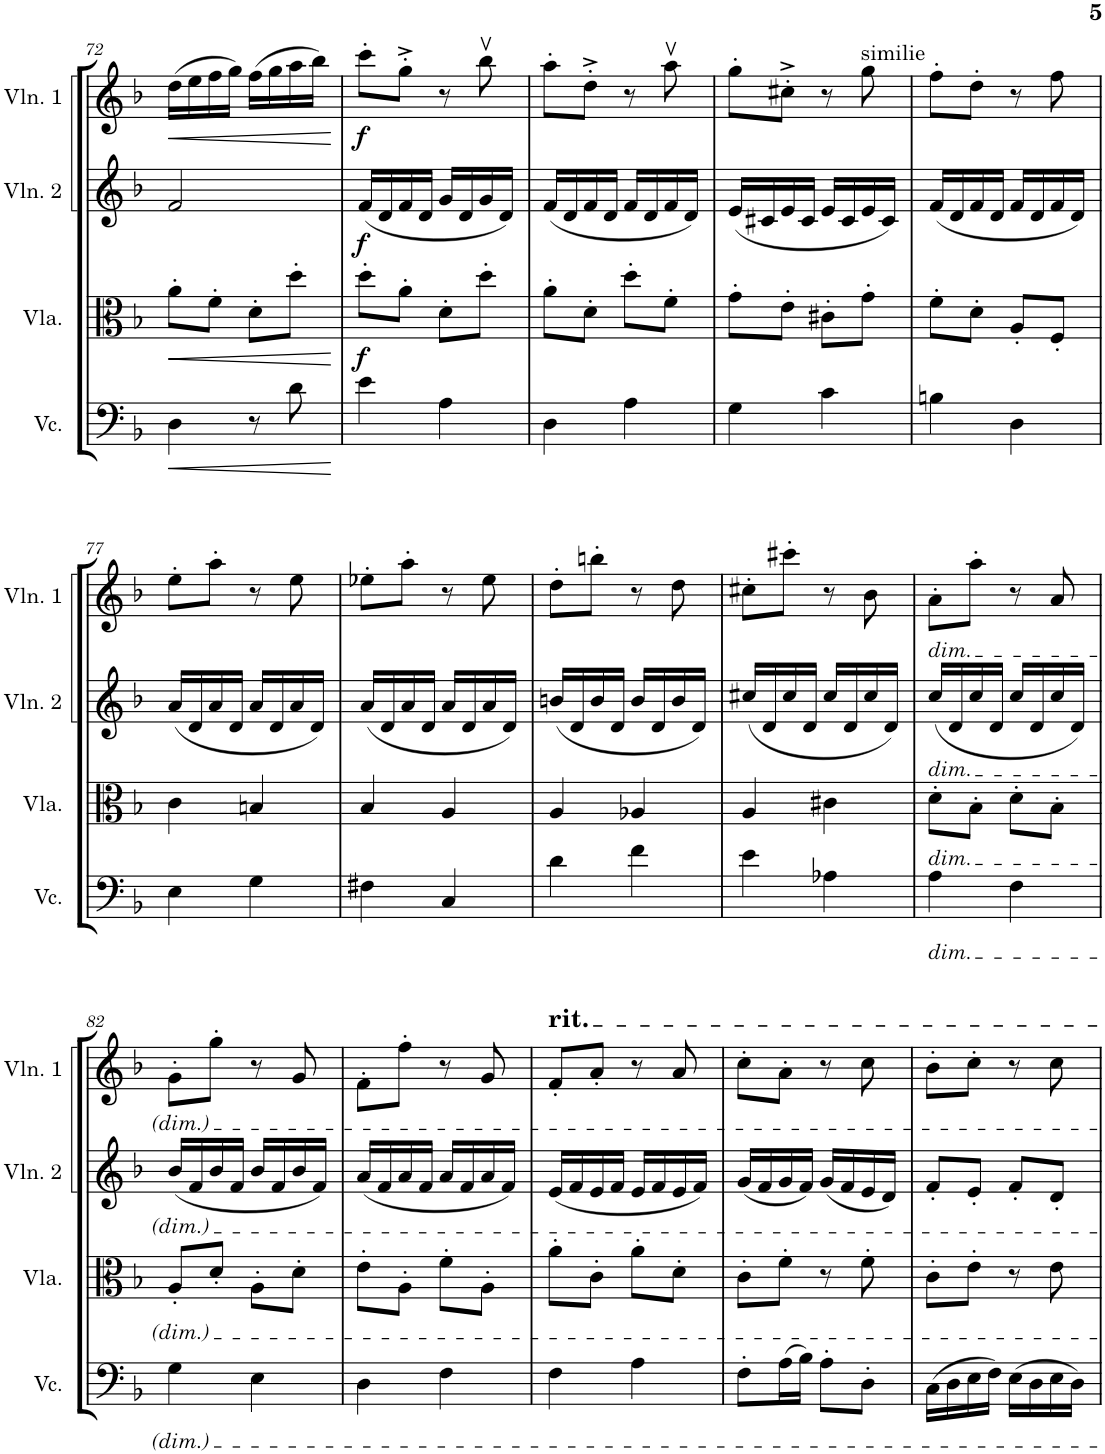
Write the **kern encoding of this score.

**kern	**dynam	**kern	**dynam	**kern	**dynam	**kern	**dynam
*part4	*part4	*part3	*part3	*part2	*part2	*part1	*part1
*staff4	*staff4	*staff3	*staff3	*staff2	*staff2	*staff1	*staff1
*I"Violoncello	*	*I"Viola	*	*I"Violin 2	*	*I"Violin 1	*
*I'Vc.	*	*I'Vla.	*	*I'Vln. 2	*	*I'Vln. 1	*
!!LO:PB:g=z
*clefF4	*	*clefC3	*	*clefG2	*	*clefG2	*
*k[b-]	*	*k[b-]	*	*k[b-]	*	*k[b-]	*
*M2/4	*	*M2/4	*	*M2/4	*	*M2/4	*
=72	=72	=72	=72	=72	=72	=72	=72
!	!LO:HP:b	!	!LO:HP:b	!	!	!	!LO:HP:b
4D\	<	8a'\L	<	2f/	.	(16dd\LL	<
.	.	.	.	.	.	16ee\	.
.	.	8f'\J	.	.	.	16ff\	.
.	.	.	.	.	.	16gg\JJ)	.
8r	.	8d'\L	.	.	.	(16ff\LL	.
.	.	.	.	.	.	16gg\	.
8d\	.	8dd'\J	.	.	.	16aa\	.
.	.	.	.	.	.	16bb-\JJ)	.
.	[	.	[	.	.	.	[
=73	=73	=73	=73	=73	=73	=73	=73
!	!	!	!LO:DY:b	!	!LO:DY:b	!	!LO:DY:b
4e\	.	8dd'\L	f	(16f/LL	f	8ccc'\L	f
.	.	.	.	16d/	.	.	.
.	.	8a'\J	.	16f/	.	8gg'^\J	.
.	.	.	.	16d/JJ	.	.	.
4A\	.	8d'\L	.	16g/LL	.	8r	.
.	.	.	.	16d/	.	.	.
.	.	8dd'\J	.	16g/	.	8bb-v\	.
.	.	.	.	16d/JJ)	.	.	.
=74	=74	=74	=74	=74	=74	=74	=74
4D\	.	8a'\L	.	(16f/LL	.	8aa'\L	.
.	.	.	.	16d/	.	.	.
.	.	8d'\J	.	16f/	.	8dd'^\J	.
.	.	.	.	16d/JJ	.	.	.
4A\	.	8dd'\L	.	16f/LL	.	8r	.
.	.	.	.	16d/	.	.	.
.	.	8f'\J	.	16f/	.	8aav\	.
.	.	.	.	16d/JJ)	.	.	.
=75	=75	=75	=75	=75	=75	=75	=75
4G\	.	8g'\L	.	(16e/LL	.	8gg'\L	.
.	.	.	.	16c#X/	.	.	.
.	.	8e'\J	.	16e/	.	8cc#X'^\J	.
.	.	.	.	16c#/JJ	.	.	.
4c\	.	8c#X'\L	.	16e/LL	.	8r	.
.	.	.	.	16c#/	.	.	.
!	!	!	!	!	!	!LO:TX:a:t=similie	!
.	.	8g'\J	.	16e/	.	8gg\	.
.	.	.	.	16c#/JJ)	.	.	.
=76	=76	=76	=76	=76	=76	=76	=76
4Bn\	.	8f'\L	.	(16f/LL	.	8ff'\L	.
.	.	.	.	16d/	.	.	.
.	.	8d'\J	.	16f/	.	8dd'\J	.
.	.	.	.	16d/JJ	.	.	.
4D\	.	8A'/L	.	16f/LL	.	8r	.
.	.	.	.	16d/	.	.	.
.	.	8F'/J	.	16f/	.	8ff\	.
.	.	.	.	16d/JJ)	.	.	.
!!LO:LB:g=z
=77	=77	=77	=77	=77	=77	=77	=77
4E\	.	4c\	.	(16a/LL	.	8ee'\L	.
.	.	.	.	16d/	.	.	.
.	.	.	.	16a/	.	8aa'\J	.
.	.	.	.	16d/JJ	.	.	.
4G\	.	4Bn/	.	16a/LL	.	8r	.
.	.	.	.	16d/	.	.	.
.	.	.	.	16a/	.	8ee\	.
.	.	.	.	16d/JJ)	.	.	.
=78	=78	=78	=78	=78	=78	=78	=78
4F#X\	.	4B-/	.	(16a/LL	.	8ee-X'\L	.
.	.	.	.	16d/	.	.	.
.	.	.	.	16a/	.	8aa'\J	.
.	.	.	.	16d/JJ	.	.	.
4C/	.	4A/	.	16a/LL	.	8r	.
.	.	.	.	16d/	.	.	.
.	.	.	.	16a/	.	8ee-\	.
.	.	.	.	16d/JJ)	.	.	.
=79	=79	=79	=79	=79	=79	=79	=79
4d\	.	4A/	.	(16bn/LL	.	8dd'\L	.
.	.	.	.	16d/	.	.	.
.	.	.	.	16b/	.	8bbn'\J	.
.	.	.	.	16d/JJ	.	.	.
4f\	.	4A-X/	.	16b/LL	.	8r	.
.	.	.	.	16d/	.	.	.
.	.	.	.	16b/	.	8dd\	.
.	.	.	.	16d/JJ)	.	.	.
=80	=80	=80	=80	=80	=80	=80	=80
4e\	.	4A/	.	(16cc#X/LL	.	8cc#X'\L	.
.	.	.	.	16d/	.	.	.
.	.	.	.	16cc#/	.	8ccc#X'\J	.
.	.	.	.	16d/JJ	.	.	.
4A-X\	.	4c#X\	.	16cc#/LL	.	8r	.
.	.	.	.	16d/	.	.	.
.	.	.	.	16cc#/	.	8b-\	.
.	.	.	.	16d/JJ)	.	.	.
=81	=81	=81	=81	=81	=81	=81	=81
!	!	!	!	!	!	!LO:TX:b:i:t=dim.	!
!	!	!	!	!LO:TX:b:i:t=dim.	!	!	!
!	!	!LO:TX:b:i:t=dim.	!	!	!	!	!
!LO:TX:b:i:t=dim.	!	!	!	!	!	!	!
4A\	.	8d'\L	.	(16cc/LL	.	8a'\L	.
.	.	.	.	16d/	.	.	.
.	.	8B-'\J	.	16cc/	.	8aa'\J	.
.	.	.	.	16d/JJ	.	.	.
4F\	.	8d'\L	.	16cc/LL	.	8r	.
.	.	.	.	16d/	.	.	.
.	.	8B-'\J	.	16cc/	.	8a/	.
.	.	.	.	16d/JJ)	.	.	.
!!LO:LB:g=z
=82	=82	=82	=82	=82	=82	=82	=82
4G\	.	8A'/L	.	(16b-/LL	.	8g'\L	.
.	.	.	.	16f/	.	.	.
.	.	8d'/J	.	16b-/	.	8gg'\J	.
.	.	.	.	16f/JJ	.	.	.
4E\	.	8A'\L	.	16b-/LL	.	8r	.
.	.	.	.	16f/	.	.	.
.	.	8d'\J	.	16b-/	.	8g/	.
.	.	.	.	16f/JJ)	.	.	.
=83	=83	=83	=83	=83	=83	=83	=83
4D\	.	8e'\L	.	(16a/LL	.	8f'\L	.
.	.	.	.	16f/	.	.	.
.	.	8A'\J	.	16a/	.	8ff'\J	.
.	.	.	.	16f/JJ	.	.	.
4F\	.	8f'\L	.	16a/LL	.	8r	.
.	.	.	.	16f/	.	.	.
.	.	8A'\J	.	16a/	.	8g/	.
.	.	.	.	16f/JJ)	.	.	.
=84	=84	=84	=84	=84	=84	=84	=84
!	!	!	!	!	!	!LO:TX:a:t=rit.	!
4F\	.	8a'\L	.	(16e/LL	.	8f'/L	.
.	.	.	.	16f/	.	.	.
.	.	8c'\J	.	16e/	.	8a'/J	.
.	.	.	.	16f/JJ	.	.	.
4A\	.	8a'\L	.	16e/LL	.	8r	.
.	.	.	.	16f/	.	.	.
.	.	8d'\J	.	16e/	.	8a/	.
.	.	.	.	16f/JJ)	.	.	.
=85	=85	=85	=85	=85	=85	=85	=85
8F'\L	.	8c'\L	.	(16g/LL	.	8cc'\L	.
.	.	.	.	16f/	.	.	.
(16A\L	.	8f'\J	.	16g/	.	8a'\J	.
16B-\JJ)	.	.	.	16f/JJ)	.	.	.
8A'\L	.	8r	.	(16g/LL	.	8r	.
.	.	.	.	16f/	.	.	.
8D'\J	.	8f'\	.	16e/	.	8cc\	.
.	.	.	.	16d/JJ)	.	.	.
=86	=86	=86	=86	=86	=86	=86	=86
(16C\LL	.	8c'\L	.	8f'/L	.	8b-'\L	.
16D\	.	.	.	.	.	.	.
16E\	.	8e'\J	.	8e'/J	.	8cc'\J	.
16F\JJ)	.	.	.	.	.	.	.
(16E\LL	.	8r	.	8f'/L	.	8r	.
16D\	.	.	.	.	.	.	.
16E\	.	8e\	.	8d'/J	.	8cc\	.
16D\JJ)	.	.	.	.	.	.	.
=	=	=	=	=	=	=	=
*-	*-	*-	*-	*-	*-	*-	*-
